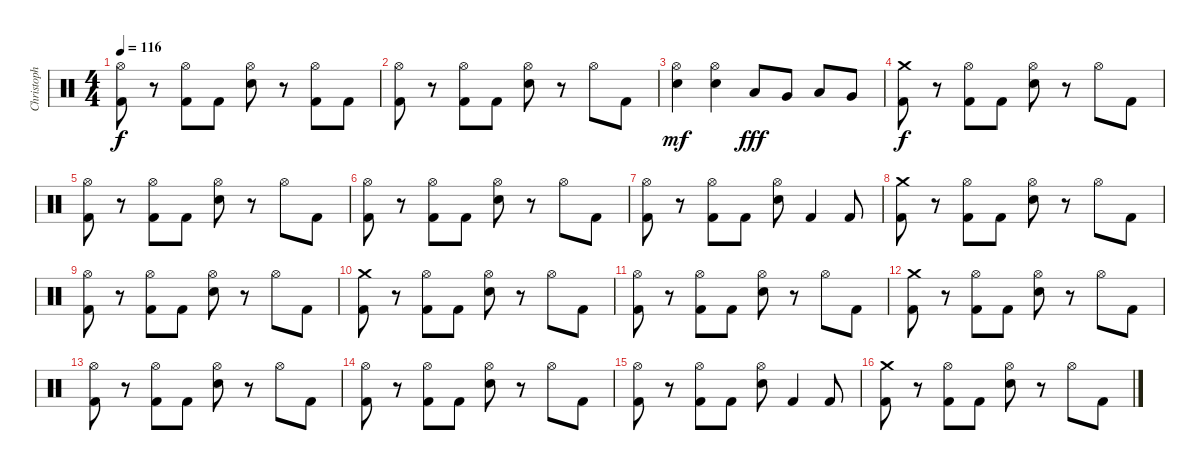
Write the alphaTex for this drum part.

\track ("Christoph Schneider" "Christoph ") {instrument percussion}
\staff {score}
\articulation defaults
\ts (4 4)
\tempo 116
\clef neutral
\ks c
("Hi-Hat (open)" "Kick (hit) 2").8{dy f} r.8 ("Hi-Hat (open)" "Kick (hit) 2").8 "Kick (hit) 2".8 ("Hi-Hat (open)" "Snare (hit) 2").8 r.8 ("Hi-Hat (open)" "Kick (hit) 2").8 "Kick (hit) 2".8 |
("Hi-Hat (open)" "Kick (hit) 2").8 r.8 ("Hi-Hat (open)" "Kick (hit) 2").8 "Kick (hit) 2".8 ("Hi-Hat (open)" "Snare (hit) 2").8 r.8 "Hi-Hat (open)".8 "Kick (hit) 2".8 |
("Hi-Hat (open)" "Snare (hit) 2").4{dy mf} ("Hi-Hat (open)" "Snare (hit) 2").4 "Low Tom (hit)".8{dy fff} "Very Low Tom (hit)".8 "Low Tom (hit)".8 "Very Low Tom (hit)".8 |
("Crash medium (hit)" "Kick (hit) 2").8{dy f} r.8 ("Hi-Hat (open)" "Kick (hit) 2").8 "Kick (hit) 2".8 ("Hi-Hat (open)" "Snare (hit) 2").8 r.8 "Hi-Hat (open)".8 "Kick (hit) 2".8 |
("Hi-Hat (open)" "Kick (hit) 2").8 r.8 ("Hi-Hat (open)" "Kick (hit) 2").8 "Kick (hit) 2".8 ("Hi-Hat (open)" "Snare (hit) 2").8 r.8 "Hi-Hat (open)".8 "Kick (hit) 2".8 |
("Hi-Hat (open)" "Kick (hit) 2").8 r.8 ("Hi-Hat (open)" "Kick (hit) 2").8 "Kick (hit) 2".8 ("Hi-Hat (open)" "Snare (hit) 2").8 r.8 "Hi-Hat (open)".8 "Kick (hit) 2".8 |
("Hi-Hat (open)" "Kick (hit) 2").8 r.8 ("Hi-Hat (open)" "Kick (hit) 2").8 "Kick (hit) 2".8 ("Hi-Hat (open)" "Snare (hit) 2").8 "Kick (hit) 2".4 "Kick (hit) 2".8 |
("Crash medium (hit)" "Kick (hit) 2").8 r.8 ("Hi-Hat (open)" "Kick (hit) 2").8 "Kick (hit) 2".8 ("Hi-Hat (open)" "Snare (hit) 2").8 r.8 "Hi-Hat (open)".8 "Kick (hit) 2".8 |
("Hi-Hat (open)" "Kick (hit) 2").8 r.8 ("Hi-Hat (open)" "Kick (hit) 2").8 "Kick (hit) 2".8 ("Hi-Hat (open)" "Snare (hit) 2").8 r.8 "Hi-Hat (open)".8 "Kick (hit) 2".8 |
("Crash medium (hit)" "Kick (hit) 2").8 r.8 ("Hi-Hat (open)" "Kick (hit) 2").8 "Kick (hit) 2".8 ("Hi-Hat (open)" "Snare (hit) 2").8 r.8 "Hi-Hat (open)".8 "Kick (hit) 2".8 |
("Hi-Hat (open)" "Kick (hit) 2").8 r.8 ("Hi-Hat (open)" "Kick (hit) 2").8 "Kick (hit) 2".8 ("Hi-Hat (open)" "Snare (hit) 2").8 r.8 "Hi-Hat (open)".8 "Kick (hit) 2".8 |
("Crash medium (hit)" "Kick (hit) 2").8 r.8 ("Hi-Hat (open)" "Kick (hit) 2").8 "Kick (hit) 2".8 ("Hi-Hat (open)" "Snare (hit) 2").8 r.8 "Hi-Hat (open)".8 "Kick (hit) 2".8 |
("Hi-Hat (open)" "Kick (hit) 2").8 r.8 ("Hi-Hat (open)" "Kick (hit) 2").8 "Kick (hit) 2".8 ("Hi-Hat (open)" "Snare (hit) 2").8 r.8 "Hi-Hat (open)".8 "Kick (hit) 2".8 |
("Hi-Hat (open)" "Kick (hit) 2").8 r.8 ("Hi-Hat (open)" "Kick (hit) 2").8 "Kick (hit) 2".8 ("Hi-Hat (open)" "Snare (hit) 2").8 r.8 "Hi-Hat (open)".8 "Kick (hit) 2".8 |
("Hi-Hat (open)" "Kick (hit) 2").8 r.8 ("Hi-Hat (open)" "Kick (hit) 2").8 "Kick (hit) 2".8 ("Hi-Hat (open)" "Snare (hit) 2").8 "Kick (hit) 2".4 "Kick (hit) 2".8 |
("Crash medium (hit)" "Kick (hit) 2").8 r.8 ("Hi-Hat (open)" "Kick (hit) 2").8 "Kick (hit) 2".8 ("Hi-Hat (open)" "Snare (hit) 2").8 r.8 "Hi-Hat (open)".8 "Kick (hit) 2".8
